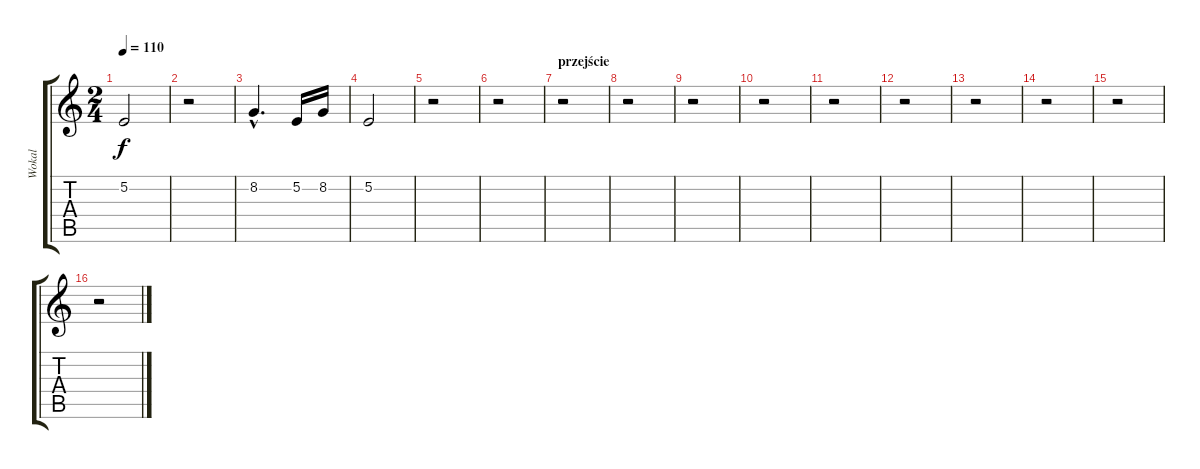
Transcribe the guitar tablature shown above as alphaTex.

\track ("Wokal" "Wokal") {instrument voiceoohs}
\staff {score tabs}
\tuning (E4 B3 G3 D3 A2 E2) {hide}
\ts (2 4)
\tempo 110
\clef g2
\ks c
5.2.2{dy f} |
r.2 |
8.2{hac}.4{d} 5.2.16 8.2.16 |
5.2.2 |
r.2 |
r.2 |
\section ("" "przejście")
r.2 |
r.2 |
r.2 |
r.2 |
r.2 |
r.2 |
r.2 |
r.2 |
r.2 |
r.2
